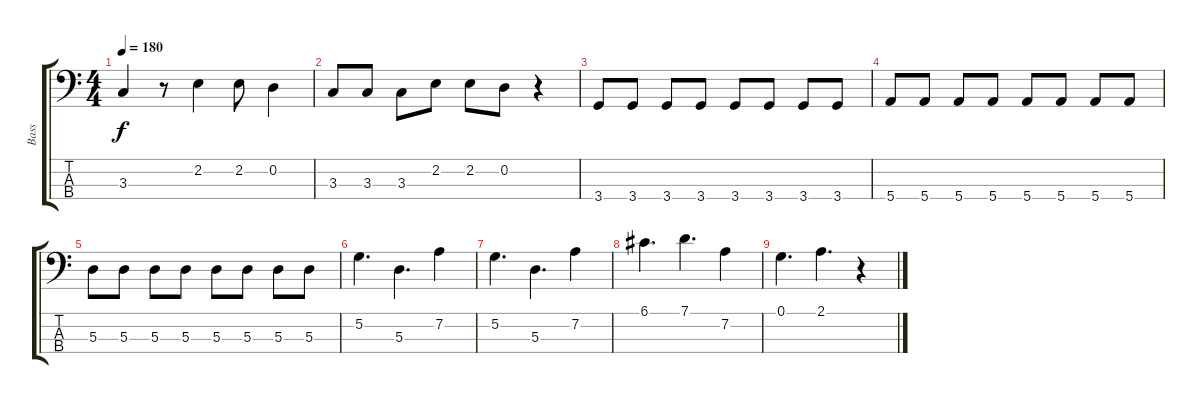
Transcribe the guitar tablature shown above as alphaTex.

\track ("Bass" "Bass") {instrument acousticbass}
\staff {score tabs}
\tuning (G2 D2 A1 E1) {hide}
\ts (4 4)
\tempo 180
\clef f4
\ks c
3.3.4{dy f} r.8 2.2.4 2.2.8 0.2.4 |
3.3.8 3.3.8 3.3.8 2.2.8 2.2.8 0.2.8 r.4 |
3.4.8 3.4.8 3.4.8 3.4.8 3.4.8 3.4.8 3.4.8 3.4.8 |
5.4.8 5.4.8 5.4.8 5.4.8 5.4.8 5.4.8 5.4.8 5.4.8 |
5.3.8 5.3.8 5.3.8 5.3.8 5.3.8 5.3.8 5.3.8 5.3.8 |
5.2.4{d} 5.3.4{d} 7.2.4 |
5.2.4{d} 5.3.4{d} 7.2.4 |
6.1.4{d} 7.1.4{d} 7.2.4 |
0.1.4{d} 2.1.4{d} r.4
